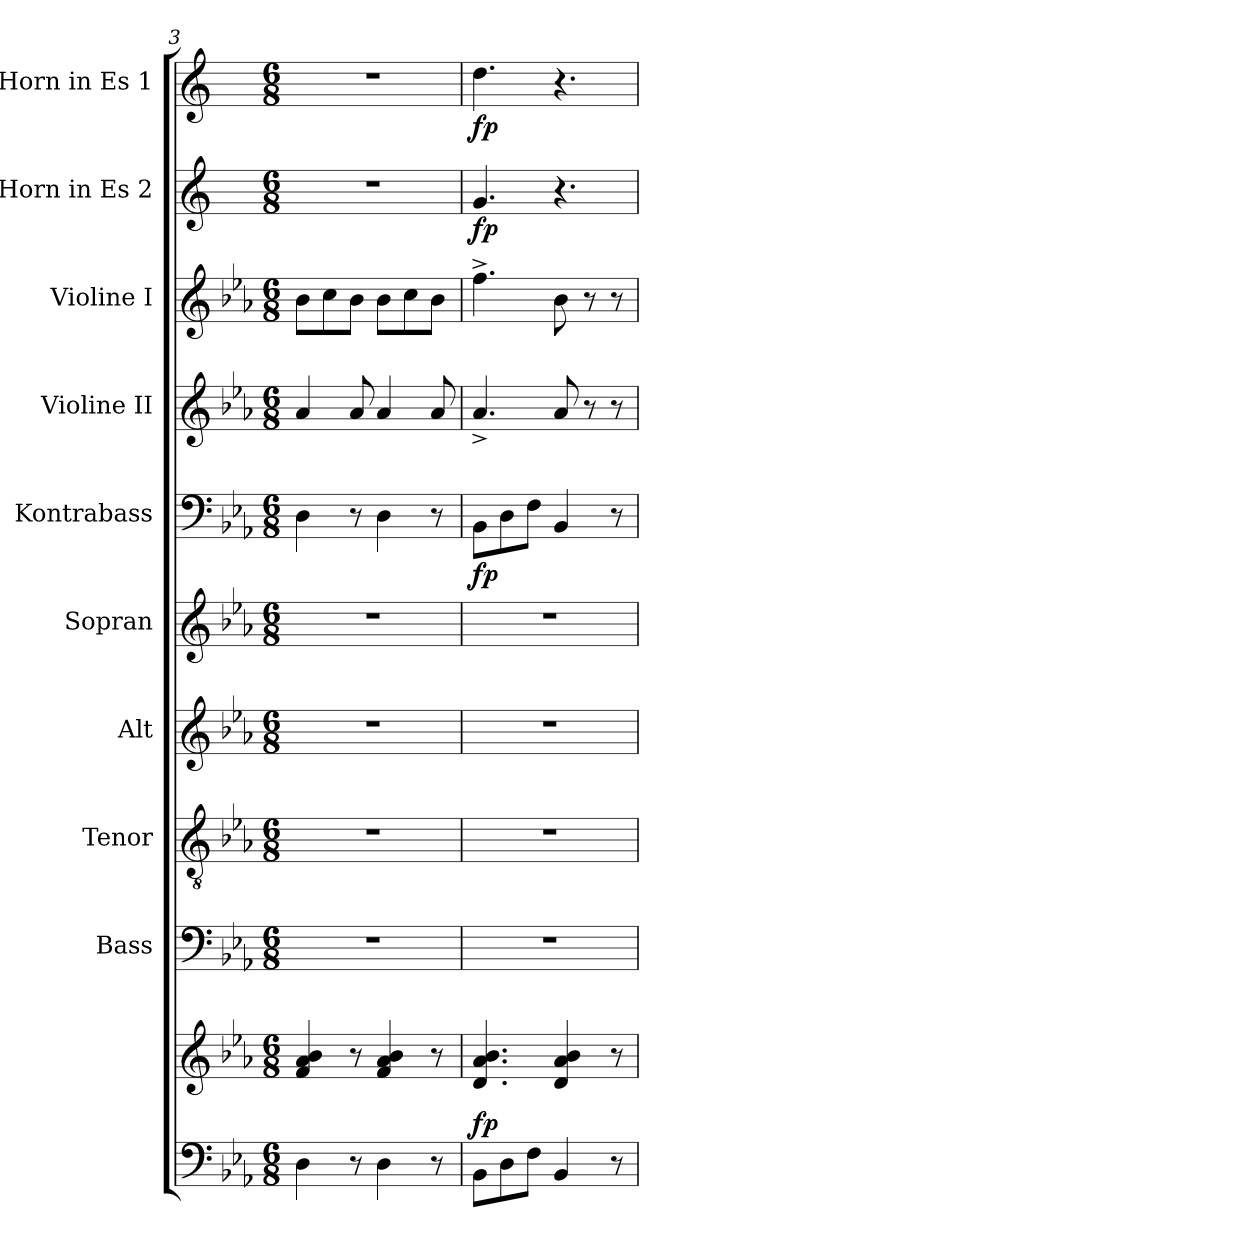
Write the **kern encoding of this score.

**kern	**kern	**dynam	**kern	**kern	**kern	**kern	**kern	**dynam	**kern	**kern	**kern	**dynam	**kern	**dynam
*part10	*part10	*part10	*part9	*part8	*part7	*part6	*part5	*part5	*part4	*part3	*part2	*part2	*part1	*part1
*staff11	*staff10	*staff10/11	*staff9	*staff8	*staff7	*staff6	*staff5	*staff5	*staff4	*staff3	*staff2	*staff2	*staff1	*staff1
*	*	*	*I"Bass	*I"Tenor	*I"Alt	*I"Sopran	*I"Kontrabass	*	*I"Violine II	*I"Violine I	*I"Horn in Es 2	*	*I"Horn in Es 1	*
*	*	*	*I'B.	*I'T.	*I'A.	*I'S.	*I'Kb.	*	*I'Vl. II	*I'Vl. I	*I'Hr. Es 2	*	*I'Hr. Es 1	*
*clefF4	*clefG2	*	*clefF4	*clefGv2	*clefG2	*clefG2	*clefF4	*	*clefG2	*clefG2	*clefG2	*	*clefG2	*
*	*	*	*	*	*	*	*ITrd7c12	*	*	*	*ITrd4c7	*	*ITrd4c7	*
*k[b-e-a-]	*k[b-e-a-]	*	*k[b-e-a-]	*k[b-e-a-]	*k[b-e-a-]	*k[b-e-a-]	*k[b-e-a-]	*	*k[b-e-a-]	*k[b-e-a-]	*k[b-]	*	*k[b-]	*
*E-:	*E-:	*	*E-:	*E-:	*E-:	*E-:	*E-:	*	*E-:	*E-:	*F:	*	*F:	*
*M6/8	*M6/8	*	*M6/8	*M6/8	*M6/8	*M6/8	*M6/8	*	*M6/8	*M6/8	*M6/8	*	*M6/8	*
=3	=3	=3	=3	=3	=3	=3	=3	=3	=3	=3	=3	=3	=3	=3
4D\	4f/ 4a-/ 4b-/	.	2.r	2.r	2.r	2.r	4DD\	.	4a-/	8b-\L	2.r	.	2.r	.
.	.	.	.	.	.	.	.	.	.	8cc\	.	.	.	.
8r	8r	.	.	.	.	.	8r	.	8a-/	8b-\J	.	.	.	.
4D\	4f/ 4a-/ 4b-/	.	.	.	.	.	4DD\	.	4a-/	8b-\L	.	.	.	.
.	.	.	.	.	.	.	.	.	.	8cc\	.	.	.	.
8r	8r	.	.	.	.	.	8r	.	8a-/	8b-\J	.	.	.	.
=4	=4	=4	=4	=4	=4	=4	=4	=4	=4	=4	=4	=4	=4	=4
!	!	!LO:DY:a=2	!	!	!	!	!	!LO:DY:b	!	!	!	!LO:DY:b	!	!LO:DY:b
8BB-\L	4.d/ 4.a-/ 4.b-/	fp	2.r	2.r	2.r	2.r	8BBB-\L	fp	4.a-^</	4.ff^>\	4.c/	fp	4.g\	fp
8D\	.	.	.	.	.	.	8DD\	.	.	.	.	.	.	.
8F\J	.	.	.	.	.	.	8FF\J	.	.	.	.	.	.	.
4BB-/	4d/ 4a-/ 4b-/	.	.	.	.	.	4BBB-/	.	8a-/	8b-\	4.r	.	4.r	.
.	.	.	.	.	.	.	.	.	8r	8r	.	.	.	.
8r	8r	.	.	.	.	.	8r	.	8r	8r	.	.	.	.
=	=	=	=	=	=	=	=	=	=	=	=	=	=	=
*-	*-	*-	*-	*-	*-	*-	*-	*-	*-	*-	*-	*-	*-	*-
